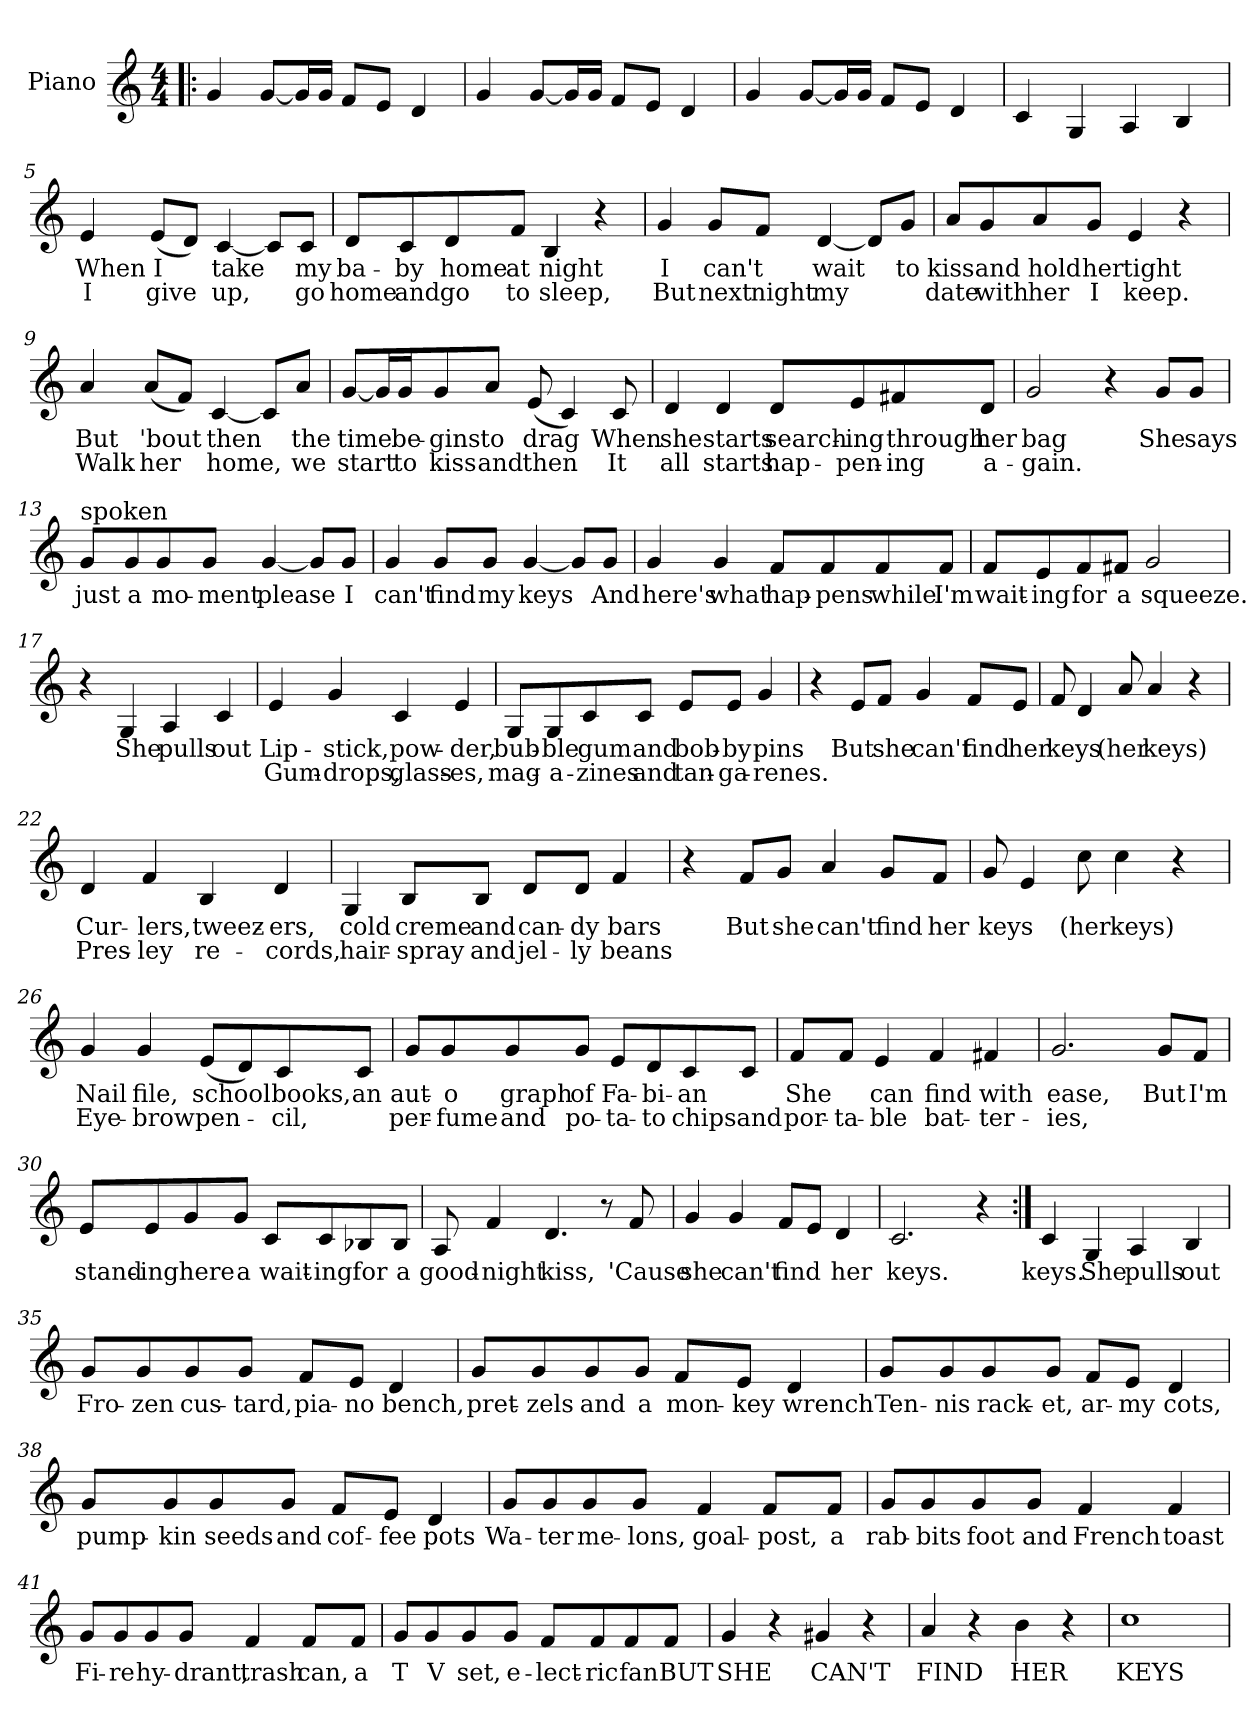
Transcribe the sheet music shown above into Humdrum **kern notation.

**kern	**text	**text
*part1	*part1	*part1
*staff1	*staff1	*staff1
*I"Piano	*	*
*I'Pno	*	*
*clefG2	*	*
*k[]	*	*
*C:	*	*
*M4/4	*	*
=1!|:	=1!|:	=1!|:
4g/	.	.
[8g/L	.	.
16g/L]	.	.
16g/JJ	.	.
8f/L	.	.
8e/J	.	.
4d/	.	.
=2	=2	=2
4g/	.	.
[8g/L	.	.
16g/L]	.	.
16g/JJ	.	.
8f/L	.	.
8e/J	.	.
4d/	.	.
=3	=3	=3
4g/	.	.
[8g/L	.	.
16g/L]	.	.
16g/JJ	.	.
8f/L	.	.
8e/J	.	.
4d/	.	.
=4	=4	=4
4c/	.	.
4G/	.	.
4A/	.	.
4B/	.	.
=5	=5	=5
4e/	When	I
(8e/L	I	give
8d/J)	.	.
[4c/	take	up,
8c/L]	.	.
8c/J	my	go
!!LO:LB:g=z
=6	=6	=6
8d/L	ba-	home
8c/	-by	and
8d/	home	go
8f/J	at	to
4B/	night	sleep,
4r	.	.
=7	=7	=7
4g/	I	But
8g/L	can't	next
8f/J	.	night
[4d/	wait	my
8d/L]	.	.
8g/J	to	.
=8	=8	=8
8a/L	kiss	date
8g/	and	with
8a/	hold	her
8g/J	her	I
4e/	tight	keep.
4r	.	.
!!LO:LB:g=z
=9	=9	=9
4a/	But	Walk
(8a/L	'bout	her
8f/J)	.	.
[4c/	then	home,
8c/L]	.	.
8a/J	the	we
=10	=10	=10
[8g/L	time	start
16g/L]	.	.
16g/J	be-	to
8g/	-gins	kiss
8a/J	to	and
(8e/	drag	then
4c/)	.	.
8c/	When	It
!!LO:LB:g=z
=11	=11	=11
4d/	she	all
4d/	starts	starts
8d/L	search-	hap-
8e/	-ing	-pen-
8f#X/	through	-ing
8d/J	her	a-
=12	=12	=12
2g/	bag	-gain.
4r	.	.
8g/L	She	.
8g/J	says	.
=13	=13	=13
!LO:TX:a:t=spoken	!	!
8g/L	just	.
8g/	a	.
8g/	mo-	.
8g/J	-ment	.
[4g/	please	.
8g/L]	.	.
8g/J	I	.
!!LO:LB:g=z
=14	=14	=14
4g/	can't	.
8g/L	find	.
8g/J	my	.
[4g/	keys	.
8g/L]	.	.
8g/J	And	.
=15	=15	=15
4g/	here's	.
4g/	what	.
8f/L	hap-	.
8f/	-pens	.
8f/	while	.
8f/J	I'm	.
!!LO:LB:g=z
=16	=16	=16
8f/L	wait-	.
8e/	-ing	.
8f/	for	.
8f#X/J	a	.
2g/	squeeze.	.
=17	=17	=17
4r	.	.
4G/	She	.
4A/	pulls	.
4c/	out	.
=18	=18	=18
4e/	Lip-	Gum-
4g/	-stick,	-drops,
4c/	pow-	glass-
4e/	-der,	-es,
!!LO:LB:g=z
=19	=19	=19
8G/L	bub-	mag-
8G/	-ble	-a-
8c/	gum	-zines
8c/J	and	and
8e/L	bob-	tan-
8e/J	-by	-ga-
4g/	pins	-renes.
=20	=20	=20
4r	.	.
8e/L	But	.
8f/J	she	.
4g/	can't	.
8f/L	find	.
8e/J	her	.
=21	=21	=21
8f/	keys	.
4d/	.	.
8a/	(her	.
4a/	keys)	.
4r	.	.
!!LO:PB:g=z
=22	=22	=22
4d/	Cur-	Pres-
4f/	-lers,	-ley
4B/	tweez-	re-
4d/	-ers,	-cords,
=23	=23	=23
4G/	cold	hair-
8B/L	creme	-spray
8B/J	and	and
8d/L	can-	jel-
8d/J	-dy	-ly
4f/	bars	beans
=24	=24	=24
4r	.	.
8f/L	But	.
8g/J	she	.
4a/	can't	.
8g/L	find	.
8f/J	her	.
!!LO:LB:g=z
=25	=25	=25
8g/	keys	.
4e/	.	.
8cc\	(her	.
4cc\	keys)	.
4r	.	.
=26	=26	=26
4g/	Nail	Eye-
4g/	file,	-brow
(8e/L	school	pen-
8d/)	.	.
8c/	books,	-cil,
8c/J	an	.
!!LO:LB:g=z
=27	=27	=27
8g/L	aut-	per-
8g/	-o	-fume
8g/	graph	and
8g/J	of	po-
8e/L	Fa-	-ta-
8d/	-bi-	-to
8c/	-an	chips
8c/J	.	and
=28	=28	=28
8f/L	She	por-
8f/J	.	-ta-
4e/	can	-ble
4f/	find	bat-
4f#X/	with	-ter-
=29	=29	=29
2.g/	ease,	ies,
8g/L	But	.
8f/J	I'm	.
!!LO:LB:g=z
=30	=30	=30
8e/L	stand-	.
8e/	-ing	.
8g/	here	.
8g/J	a	.
8c/L	wait-	.
8c/	-ing	.
8B-X/	for	.
8B-/J	a	.
=31	=31	=31
8A/	good-	.
4f/	-night	.
4.d/	kiss,	.
8r	.	.
8f/	'Cause	.
=32	=32	=32
4g/	she	.
4g/	can't	.
8f/L	find	.
8e/J	.	.
4d/	her	.
!!LO:LB:g=z
=33	=33	=33
2.c/	keys.	.
4r	.	.
=34:|!	=34:|!	=34:|!
4c/	keys.	.
4G/	She	.
4A/	pulls	.
4B/	out	.
=35	=35	=35
8g/L	Fro-	.
8g/	-zen	.
8g/	cus-	.
8g/J	-tard,	.
8f/L	pia-	.
8e/J	-no	.
4d/	bench,	.
!!LO:LB:g=z
=36	=36	=36
8g/L	pret-	.
8g/	-zels	.
8g/	and	.
8g/J	a	.
8f/L	mon-	.
8e/J	-key	.
4d/	wrench	.
=37	=37	=37
8g/L	Ten-	.
8g/	-nis	.
8g/	rack-	.
8g/J	-et,	.
8f/L	ar-	.
8e/J	-my	.
4d/	cots,	.
!!LO:LB:g=z
=38	=38	=38
8g/L	pump-	.
8g/	-kin	.
8g/	seeds	.
8g/J	and	.
8f/L	cof-	.
8e/J	-fee	.
4d/	pots	.
=39	=39	=39
8g/L	Wa-	.
8g/	-ter	.
8g/	me-	.
8g/J	-lons,	.
4f/	goal-	.
8f/L	-post,	.
8f/J	a	.
!!LO:LB:g=z
=40	=40	=40
8g/L	rab-	.
8g/	-bits	.
8g/	foot	.
8g/J	and	.
4f/	French	.
4f/	toast	.
=41	=41	=41
8g/L	Fi-	.
8g/	-re	.
8g/	hy-	.
8g/J	-drant,	.
4f/	trash	.
8f/L	can,	.
8f/J	a	.
!!LO:LB:g=z
=42	=42	=42
8g/L	T	.
8g/	V	.
8g/	set,	.
8g/J	e-	.
8f/L	-lect-	.
8f/	-ric	.
8f/	fan	.
8f/J	BUT	.
=43	=43	=43
4g/	SHE	.
4r	.	.
4g#X/	CAN'T	.
4r	.	.
=44	=44	=44
4a/	FIND	.
4r	.	.
4b\	HER	.
4r	.	.
=45	=45	=45
1cc	KEYS	.
=	=	=
*-	*-	*-
